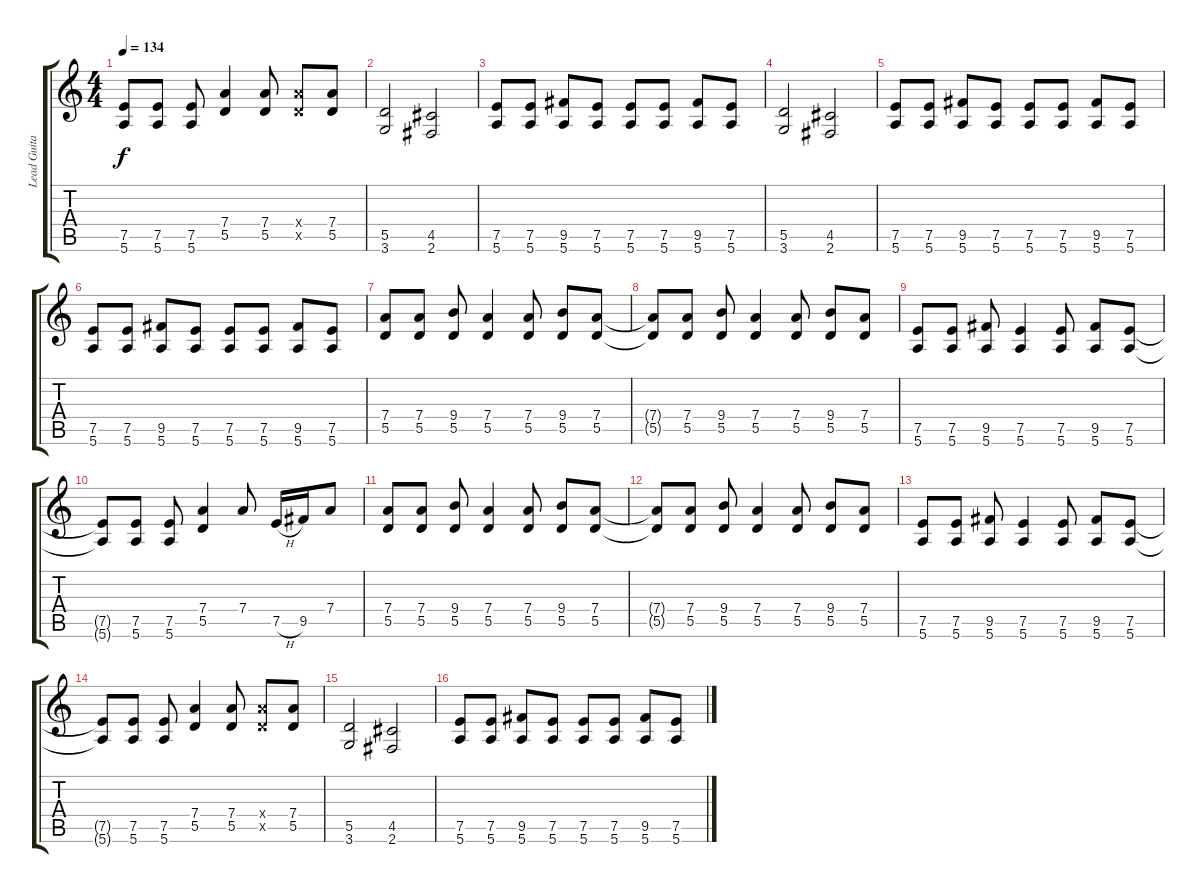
\track ("Lead Guitar" "Lead Guita") {instrument overdrivenguitar}
\staff {score tabs}
\tuning (E4 B3 G3 D3 A2 E2) {hide}
\ts (4 4)
\tempo 134
\clef g2
\ks c
(7.5{t} 5.6{t}).8{dy f} (7.5 5.6).8 (7.5 5.6).8 (7.4 5.5).4 (7.4 5.5).8 (7.4{x} 5.5{x}).8 (7.4 5.5).8 |
(5.5 3.6).2 (4.5 2.6).2 |
(7.5 5.6).8 (7.5 5.6).8 (9.5 5.6).8 (7.5 5.6).8 (7.5 5.6).8 (7.5 5.6).8 (9.5 5.6).8 (7.5 5.6).8 |
(5.5 3.6).2 (4.5 2.6).2 |
(7.5 5.6).8 (7.5 5.6).8 (9.5 5.6).8 (7.5 5.6).8 (7.5 5.6).8 (7.5 5.6).8 (9.5 5.6).8 (7.5 5.6).8 |
(7.5 5.6).8 (7.5 5.6).8 (9.5 5.6).8 (7.5 5.6).8 (7.5 5.6).8 (7.5 5.6).8 (9.5 5.6).8 (7.5 5.6).8 |
(7.4 5.5).8{volume 12 instrument overdrivenguitar} (7.4 5.5).8 (9.4 5.5).8 (7.4 5.5).4 (7.4 5.5).8 (9.4 5.5).8 (7.4 5.5).8 |
(7.4{t} 5.5{t}).8 (7.4 5.5).8 (9.4 5.5).8 (7.4 5.5).4 (7.4 5.5).8 (9.4 5.5).8 (7.4 5.5).8 |
(7.5 5.6).8 (7.5 5.6).8 (9.5 5.6).8 (7.5 5.6).4 (7.5 5.6).8 (9.5 5.6).8 (7.5 5.6).8 |
(7.5{t} 5.6{t}).8 (7.5 5.6).8 (7.5 5.6).8 (7.4 5.5).4 7.4.8 7.5{h}.16 9.5.16 7.4.8 |
(7.4 5.5).8 (7.4 5.5).8 (9.4 5.5).8 (7.4 5.5).4 (7.4 5.5).8 (9.4 5.5).8 (7.4 5.5).8 |
(7.4{t} 5.5{t}).8 (7.4 5.5).8 (9.4 5.5).8 (7.4 5.5).4 (7.4 5.5).8 (9.4 5.5).8 (7.4 5.5).8 |
(7.5 5.6).8 (7.5 5.6).8 (9.5 5.6).8 (7.5 5.6).4 (7.5 5.6).8 (9.5 5.6).8 (7.5 5.6).8 |
(7.5{t} 5.6{t}).8 (7.5 5.6).8 (7.5 5.6).8 (7.4 5.5).4 (7.4 5.5).8 (7.4{x} 5.5{x}).8 (7.4 5.5).8 |
(5.5 3.6).2 (4.5 2.6).2 |
(7.5 5.6).8 (7.5 5.6).8 (9.5 5.6).8 (7.5 5.6).8 (7.5 5.6).8 (7.5 5.6).8 (9.5 5.6).8 (7.5 5.6).8
